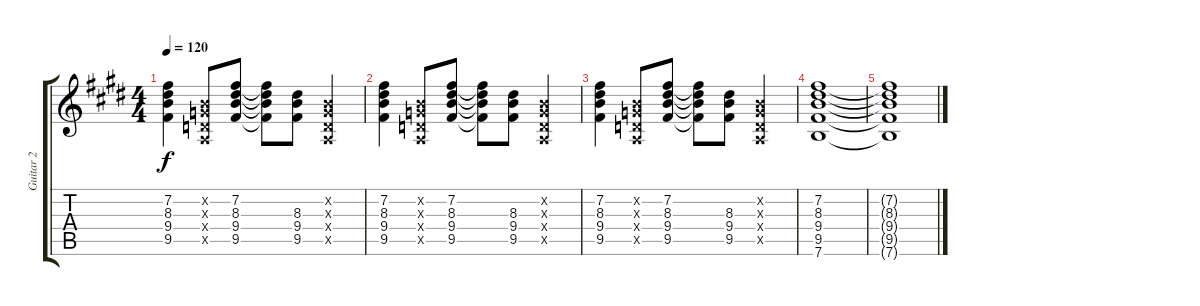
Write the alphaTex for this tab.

\track ("Guitar 2" "Guitar 2") {instrument electricguitarclean}
\staff {score tabs}
\tuning (E4 B3 G3 D3 A2 E2) {hide}
\ts (4 4)
\tempo 120
\clef g2
\ks e
(7.2 8.3 9.4 9.5).4{dy f} (0.2{x} 0.3{x} 0.4{x} 0.5{x}).8 (7.2 8.3 9.4 9.5).8 (7.2{t} 8.3{t} 9.4{t} 9.5{t}).8 (8.3 9.4 9.5).8 (0.2{x} 0.3{x} 0.4{x} 0.5{x}).4 |
(7.2 8.3 9.4 9.5).4 (0.2{x} 0.3{x} 0.4{x} 0.5{x}).8 (7.2 8.3 9.4 9.5).8 (7.2{t} 8.3{t} 9.4{t} 9.5{t}).8 (8.3 9.4 9.5).8 (0.2{x} 0.3{x} 0.4{x} 0.5{x}).4 |
(7.2 8.3 9.4 9.5).4 (0.2{x} 0.3{x} 0.4{x} 0.5{x}).8 (7.2 8.3 9.4 9.5).8 (7.2{t} 8.3{t} 9.4{t} 9.5{t}).8 (8.3 9.4 9.5).8 (0.2{x} 0.3{x} 0.4{x} 0.5{x}).4 |
(7.2 8.3 9.4 9.5 7.6).1 |
(7.2{t} 8.3{t} 9.4{t} 9.5{t} 7.6{t}).1
